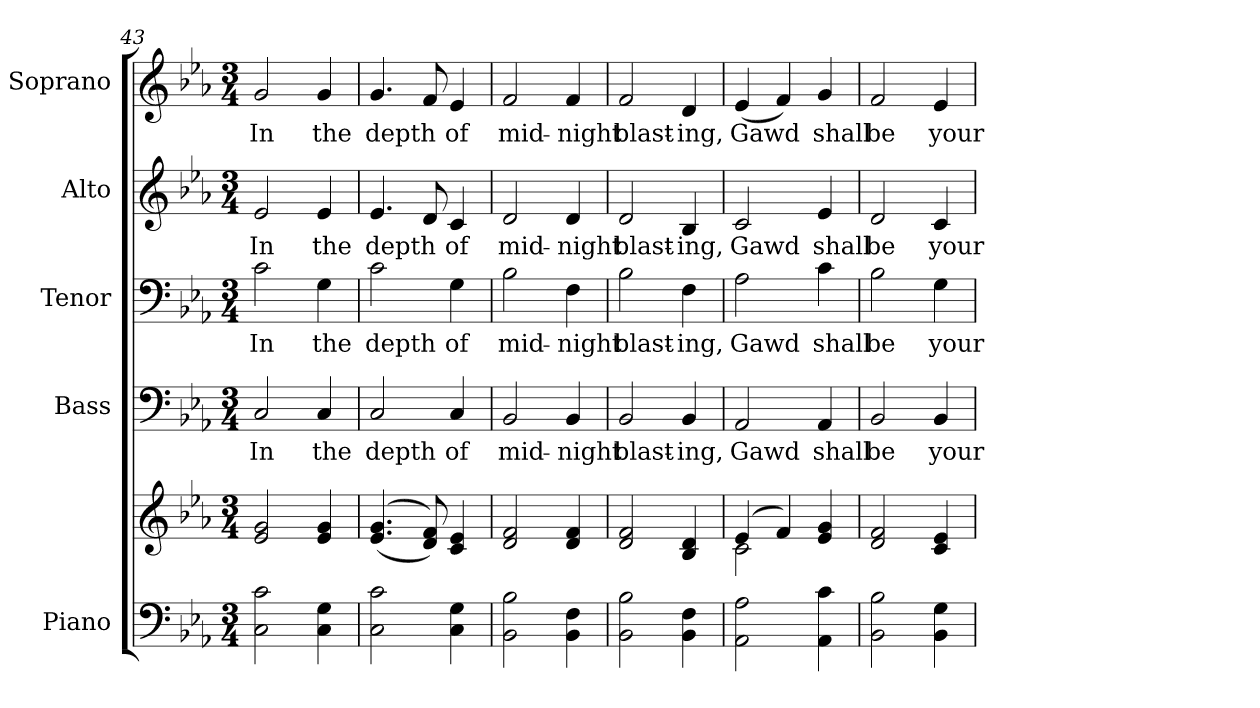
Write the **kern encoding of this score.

**kern	**kern	**kern	**text	**kern	**text	**kern	**text	**kern	**text
*part5	*part5	*part4	*part4	*part3	*part3	*part2	*part2	*part1	*part1
*staff6	*staff5	*staff4	*staff4	*staff3	*staff3	*staff2	*staff2	*staff1	*staff1
*I"Piano	*	*I"Bass	*	*I"Tenor	*	*I"Alto	*	*I"Soprano	*
*I'Pno.	*	*I'B.	*	*I'T.	*	*I'A.	*	*I'S.	*
*clefF4	*clefG2	*clefF4	*	*clefF4	*	*clefG2	*	*clefG2	*
*k[b-e-a-]	*k[b-e-a-]	*k[b-e-a-]	*	*k[b-e-a-]	*	*k[b-e-a-]	*	*k[b-e-a-]	*
*E-:	*E-:	*E-:	*	*E-:	*	*E-:	*	*E-:	*
*M3/4	*M3/4	*M3/4	*	*M3/4	*	*M3/4	*	*M3/4	*
=43	=43	=43	=43	=43	=43	=43	=43	=43	=43
!	!	!	!LO:LY:b:color=#000000	!	!	!	!	!	!
!	!	!	!	!	!LO:LY:b:color=#000000	!	!	!	!
!	!	!	!	!	!	!	!LO:LY:b:color=#000000	!	!
!	!	!	!	!	!	!	!	!	!LO:LY:b:color=#000000
2Ci\ 2ci	2e-i/ 2gi	2Ci/	In	2ci\	In	2e-i/	In	2gi/	In
!	!	!	!LO:LY:b:color=#000000	!	!	!	!	!	!
!	!	!	!	!	!LO:LY:b:color=#000000	!	!	!	!
!	!	!	!	!	!	!	!LO:LY:b:color=#000000	!	!
!	!	!	!	!	!	!	!	!	!LO:LY:b:color=#000000
4Ci\ 4Gi	4e-i/ 4gi	4Ci/	the	4Gi\	the	4e-i/	the	4gi/	the
!!LO:PB:g=z
=44	=44	=44	=44	=44	=44	=44	=44	=44	=44
!	!	!	!LO:LY:b:color=#000000	!	!	!	!	!	!
!	!	!	!	!	!LO:LY:b:color=#000000	!	!	!	!
!	!	!	!	!	!	!	!LO:LY:b:color=#000000	!	!
!	!	!	!	!	!	!	!	!	!LO:LY:b:color=#000000
2Ci\ 2ci	((4.e-i/ 4.gi	2Ci/	depth	2ci\	depth	4.e-i/	depth	4.gi/	depth
.	8di/ 8fi))	.	.	.	.	8di/	.	8fi/	.
!	!	!	!LO:LY:b:color=#000000	!	!	!	!	!	!
!	!	!	!	!	!LO:LY:b:color=#000000	!	!	!	!
!	!	!	!	!	!	!	!LO:LY:b:color=#000000	!	!
!	!	!	!	!	!	!	!	!	!LO:LY:b:color=#000000
4Ci\ 4Gi	4ci/ 4e-i	4Ci/	of	4Gi\	of	4ci/	of	4e-i/	of
=45	=45	=45	=45	=45	=45	=45	=45	=45	=45
!	!	!	!LO:LY:b:color=#000000	!	!	!	!	!	!
!	!	!	!	!	!LO:LY:b:color=#000000	!	!	!	!
!	!	!	!	!	!	!	!LO:LY:b:color=#000000	!	!
!	!	!	!	!	!	!	!	!	!LO:LY:b:color=#000000
2BB-i\ 2B-i	2di/ 2fi	2BB-i/	mid-	2B-i\	mid-	2di/	mid-	2fi/	mid-
!	!	!	!LO:LY:b:color=#000000	!	!	!	!	!	!
!	!	!	!	!	!LO:LY:b:color=#000000	!	!	!	!
!	!	!	!	!	!	!	!LO:LY:b:color=#000000	!	!
!	!	!	!	!	!	!	!	!	!LO:LY:b:color=#000000
4BB-i\ 4Fi	4di/ 4fi	4BB-i/	-night	4Fi\	-night	4di/	-night	4fi/	-night
=46	=46	=46	=46	=46	=46	=46	=46	=46	=46
!	!	!	!LO:LY:b:color=#000000	!	!	!	!	!	!
!	!	!	!	!	!LO:LY:b:color=#000000	!	!	!	!
!	!	!	!	!	!	!	!LO:LY:b:color=#000000	!	!
!	!	!	!	!	!	!	!	!	!LO:LY:b:color=#000000
2BB-i\ 2B-i	2di/ 2fi	2BB-i/	blast-	2B-i\	blast-	2di/	blast-	2fi/	blast-
!	!	!	!LO:LY:b:color=#000000	!	!	!	!	!	!
!	!	!	!	!	!LO:LY:b:color=#000000	!	!	!	!
!	!	!	!	!	!	!	!LO:LY:b:color=#000000	!	!
!	!	!	!	!	!	!	!	!	!LO:LY:b:color=#000000
4BB-i\ 4Fi	4B-i/ 4di	4BB-i/	-ing,	4Fi\	-ing,	4B-i/	-ing,	4di/	-ing,
=47	=47	=47	=47	=47	=47	=47	=47	=47	=47
*	*^	*	*	*	*	*	*	*	*
!	!	!	!	!LO:LY:b:color=#000000	!	!	!	!	!	!
!	!	!	!	!	!	!LO:LY:b:color=#000000	!	!	!	!
!	!	!	!	!	!	!	!	!LO:LY:b:color=#000000	!	!
!	!	!	!	!	!	!	!	!	!	!LO:LY:b:color=#000000
2AA-i\ 2A-i	(4e-i/	2ci\	2AA-i/	Gawd	2A-i\	Gawd	2ci/	Gawd	(4e-i/	Gawd
.	4fi/)	.	.	.	.	.	.	.	4fi/)	.
!	!	!	!	!LO:LY:b:color=#000000	!	!	!	!	!	!
!	!	!	!	!	!	!LO:LY:b:color=#000000	!	!	!	!
!	!	!	!	!	!	!	!	!LO:LY:b:color=#000000	!	!
!	!	!	!	!	!	!	!	!	!	!LO:LY:b:color=#000000
4AA-i\ 4ci	4e-i/ 4gi	4ryy	4AA-i/	shall	4ci\	shall	4e-i/	shall	4gi/	shall
*	*v	*v	*	*	*	*	*	*	*	*
=48	=48	=48	=48	=48	=48	=48	=48	=48	=48
*	*^	*	*	*	*	*	*	*	*
!	!	!	!	!LO:LY:b:color=#000000	!	!	!	!	!	!
*	*v	*v	*	*	*	*	*	*	*	*
*	*^	*	*	*	*	*	*	*	*
!	!	!	!	!	!	!LO:LY:b:color=#000000	!	!	!	!
*	*v	*v	*	*	*	*	*	*	*	*
*	*^	*	*	*	*	*	*	*	*
!	!	!	!	!	!	!	!	!LO:LY:b:color=#000000	!	!
*	*v	*v	*	*	*	*	*	*	*	*
*	*^	*	*	*	*	*	*	*	*
!	!	!	!	!	!	!	!	!	!	!LO:LY:b:color=#000000
*	*v	*v	*	*	*	*	*	*	*	*
2BB-i\ 2B-i	2di/ 2fi	2BB-i/	be	2B-i\	be	2di/	be	2fi/	be
!	!	!	!LO:LY:b:color=#000000	!	!	!	!	!	!
!	!	!	!	!	!LO:LY:b:color=#000000	!	!	!	!
!	!	!	!	!	!	!	!LO:LY:b:color=#000000	!	!
!	!	!	!	!	!	!	!	!	!LO:LY:b:color=#000000
4BB-i\ 4Gi	4ci/ 4e-i	4BB-i/	your	4Gi\	your	4ci/	your	4e-i/	your
=	=	=	=	=	=	=	=	=	=
*-	*-	*-	*-	*-	*-	*-	*-	*-	*-
